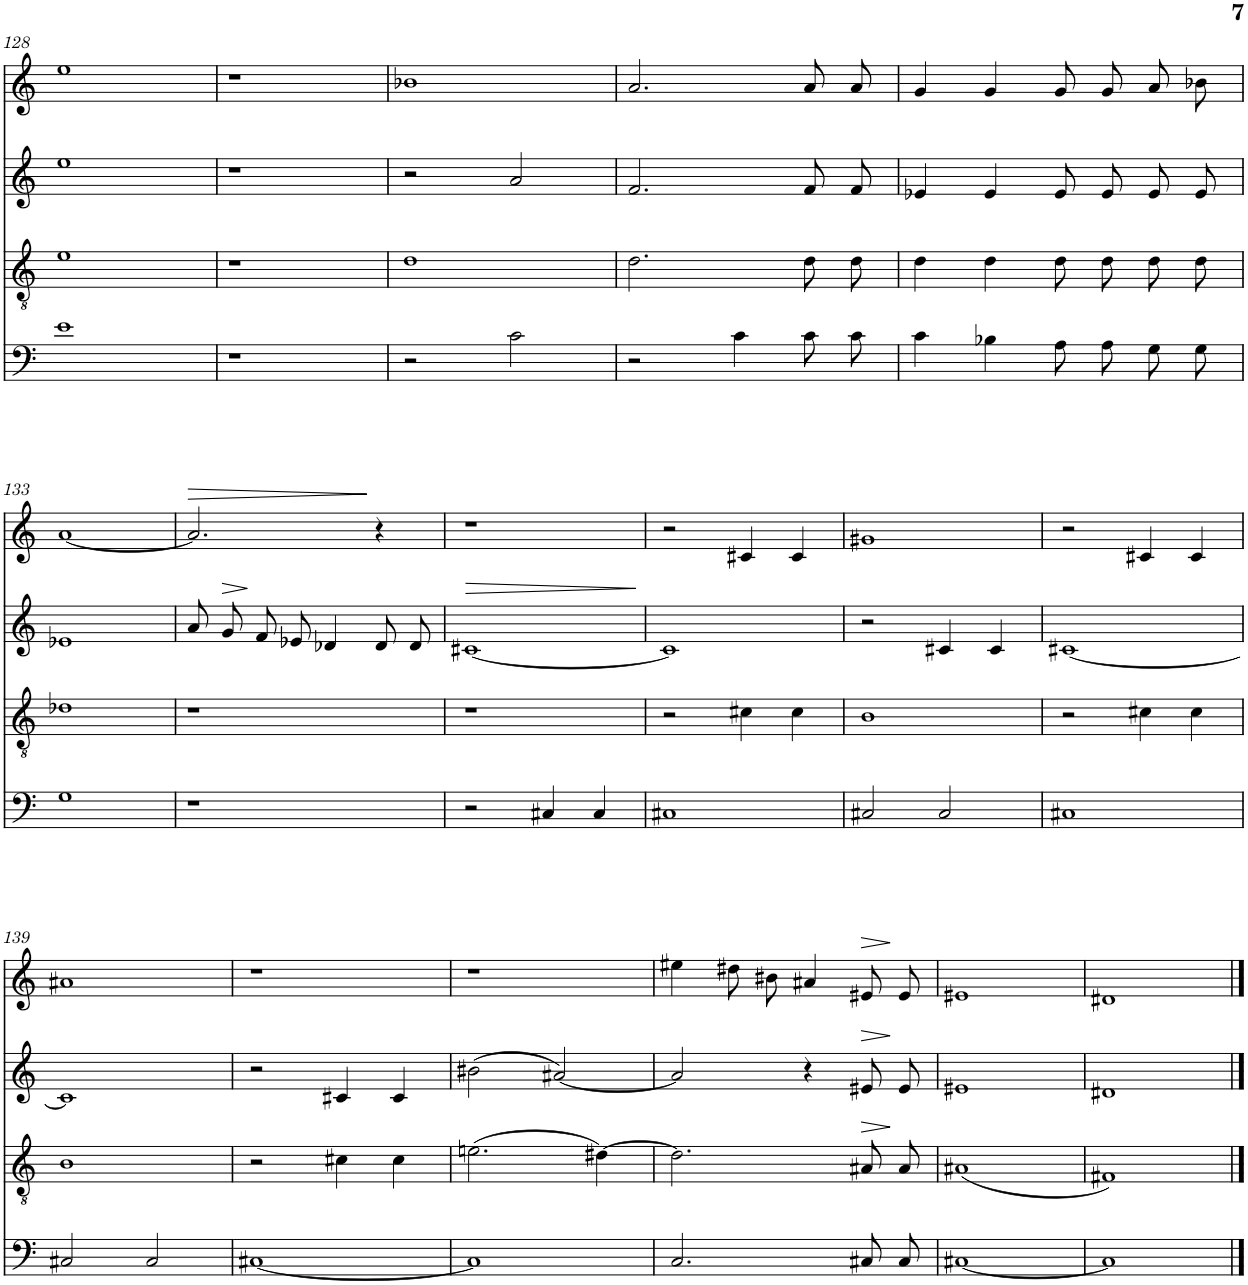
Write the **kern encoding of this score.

**kern	**kern	**kern	**dynam	**kern	**dynam
*part4	*part3	*part2	*part2	*part1	*part1
*staff4	*staff3	*staff2	*staff2	*staff1	*staff1
*I"Piano	*I"Piano	*I"Piano	*	*I"Piano	*
*I'Pno	*I'Pno	*I'Pno	*	*I'Pno	*
!!LO:PB:g=z
*clefF4	*clefGv2	*clefG2	*	*clefG2	*
*k[]	*k[]	*k[]	*	*k[]	*
*M4/4	*M4/4	*M4/4	*	*M4/4	*
=128	=128	=128	=128	=128	=128
1e	1e	1ee	.	1ee	.
=129	=129	=129	=129	=129	=129
1r	1r	1r	.	1r	.
=130	=130	=130	=130	=130	=130
2r	1d	2r	.	1b-X	.
2c\	.	2a/	.	.	.
=131	=131	=131	=131	=131	=131
2r	2.d\	2.f/	.	2.a/	.
4c\	.	.	.	.	.
8c\L	8d\L	8f/L	.	8a/L	.
8c\J	8d\J	8f/J	.	8a/J	.
=132	=132	=132	=132	=132	=132
4c\	4d\	4e-X/	.	4g/	.
4B-X\	4d\	4e-/	.	4g/	.
8A\L	8d\L	8e-/L	.	8g/L	.
8A\J	8d\J	8e-/J	.	8g/J	.
8G\L	8d\L	8e-/L	.	8a/L	.
8G\J	8d\J	8e-/J	.	8b-X/J	.
!!LO:LB:g=z
=133	=133	=133	=133	=133	=133
1G	1d-X	1e-X	.	[1a	.
=134	=134	=134	=134	=134	=134
!	!	!	!	!	!LO:HP:b
1r	1r	8a/L	.	2.a/]	>
!	!	!	!LO:HP:b	!	!
.	.	8g/J	>	.	.
.	.	8f/L	.	.	.
.	.	8e-X/J	.	.	.
.	.	4d-X/	.	.	.
.	.	8d-/L	.	4r	.
.	.	8d-/J	.	.	.
=135	=135	=135	=135	=135	=135
!	!	!	!LO:HP:b	!	!
2r	1r	[1c#X	>	1r	.
4C#X/	.	.	.	.	.
4C#/	.	.	.	.	.
.	.	.	]	.	.
=136	=136	=136	=136	=136	=136
1C#X	2r	1c#]	.	2r	.
.	4c#X\	.	.	4c#X/	.
.	4c#\	.	.	4c#/	.
=137	=137	=137	=137	=137	=137
2C#X/	1B	2r	.	1g#X	.
2C#/	.	4c#X/	.	.	.
.	.	4c#/	.	.	.
=138	=138	=138	=138	=138	=138
1C#X	2r	[1c#X	.	2r	.
.	4c#X\	.	.	4c#X/	.
.	4c#\	.	.	4c#/	.
!!LO:LB:g=z
=139	=139	=139	=139	=139	=139
2C#X/	1B	1c#]	.	1a#X	.
2C#/	.	.	.	.	.
=140	=140	=140	=140	=140	=140
[1C#X	2r	2r	.	1r	.
.	4c#X\	4c#X/	.	.	.
.	4c#\	4c#/	.	.	.
=141	=141	=141	=141	=141	=141
1C#]	(2.en\	(2b#X\	.	1r	.
.	.	[2a#X/)	.	.	.
.	[4d#X\)	.	.	.	.
=142	=142	=142	=142	=142	=142
2.C/	2.d#\]	2a#/]	.	4ee#X\	.
.	.	.	.	8dd#X\L	.
.	.	.	.	8b#X\J	.
.	.	4r	.	4a#X/	.
8C#X/L	8A#X/L	8e#X/L	.	8e#X/L	.
8C#/J	8A#/J	8e#/J	]	8e#/J	]
=143	=143	=143	=143	=143	=143
[1C#X	(1A#X	1e#X	.	1e#X	.
=144	=144	=144	=144	=144	=144
1C#]	1F#X)	1d#X	.	1d#X	.
==	==	==	==	==	==
*-	*-	*-	*-	*-	*-
